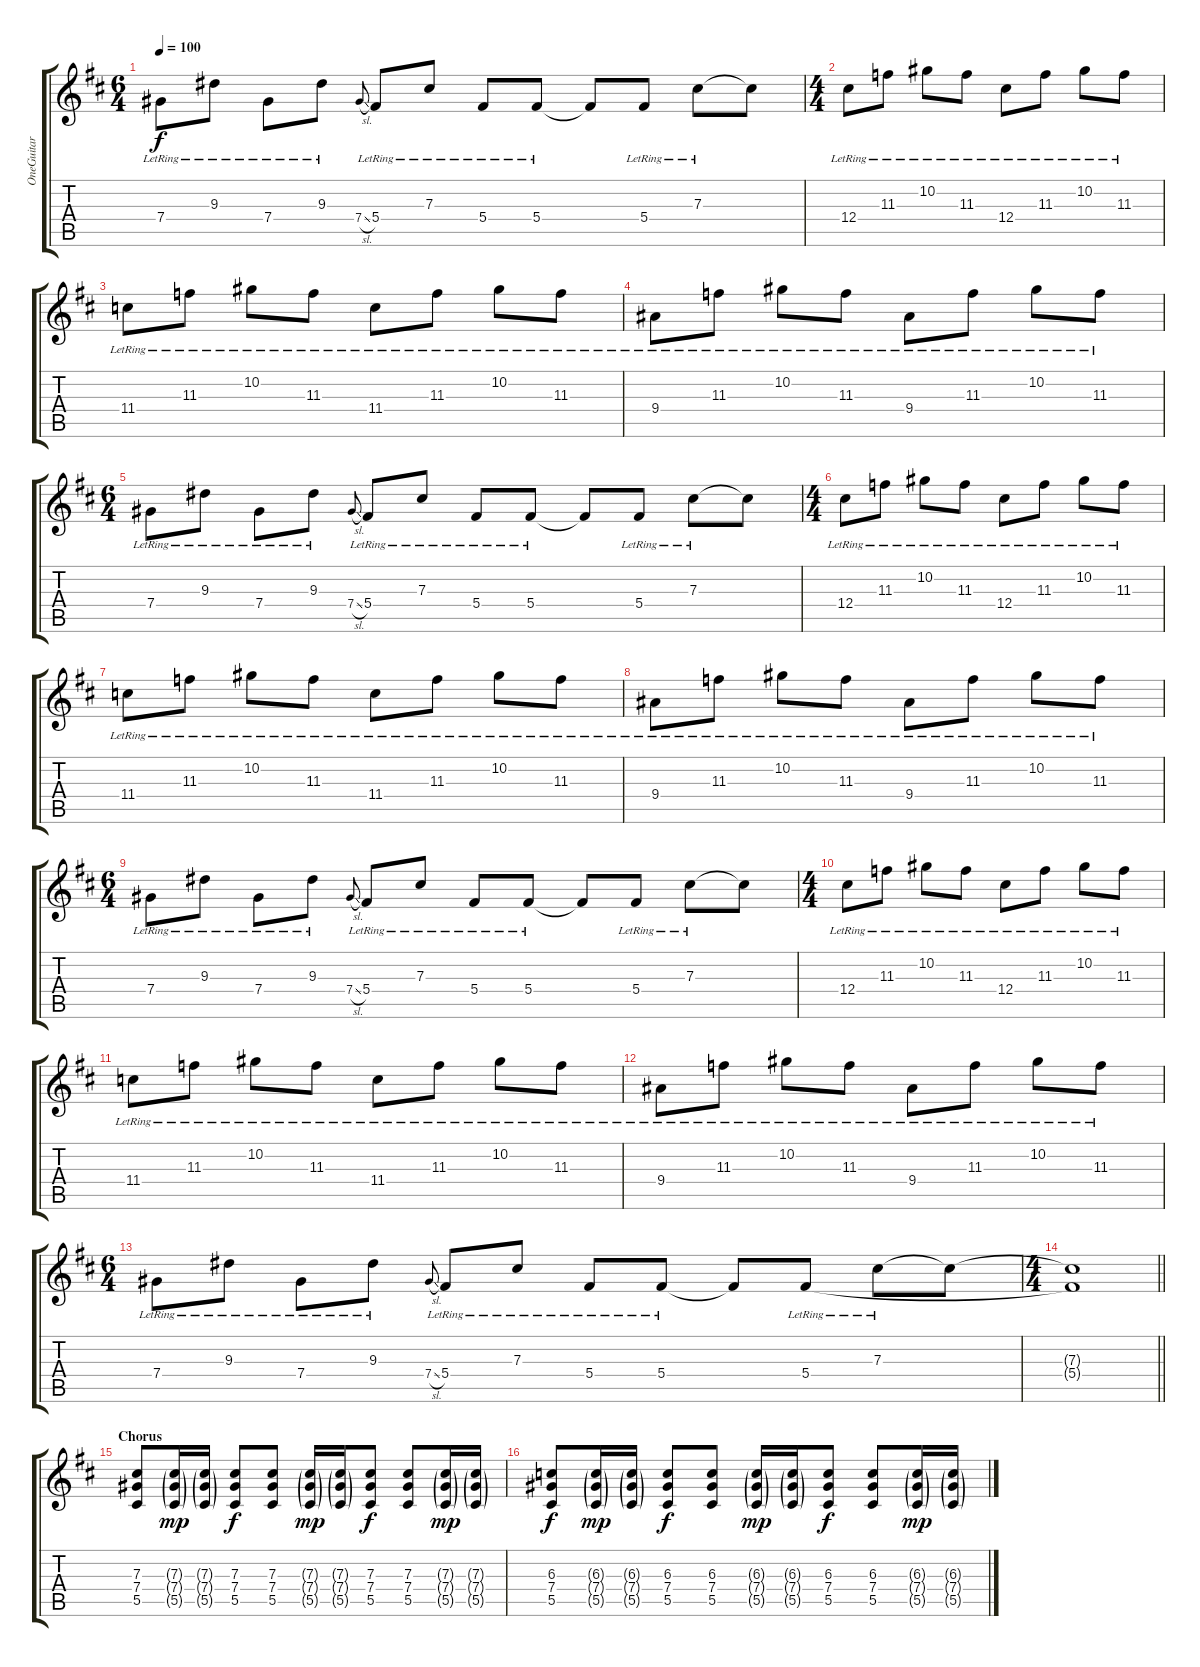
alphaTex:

\track ("OneGuitar" "OneGuitar") {mute instrument acousticguitarsteel}
\staff {score tabs}
\tuning (Eb4 Bb3 Gb3 Db3 Ab2 Eb2) {hide}
\ts (6 4)
\tempo 100
\clef g2
\ks d
7.4{lr}.8{dy f} 9.3{lr}.8 7.4{lr}.8 9.3{lr}.8 7.4{sl}.8{gr onbeat} 5.4{lr}.8 7.3{lr}.8 5.4{lr}.8 5.4{lr}.8 5.4{t}.8 5.4{lr}.8 7.3{lr}.8 7.3{t}.8 |
\ts (4 4)
12.4{lr}.8 11.3{lr}.8 10.2{lr}.8 11.3{lr}.8 12.4{lr}.8 11.3{lr}.8 10.2{lr}.8 11.3{lr}.8 |
11.4{lr}.8 11.3{lr}.8 10.2{lr}.8 11.3{lr}.8 11.4{lr}.8 11.3{lr}.8 10.2{lr}.8 11.3{lr}.8 |
9.4{lr}.8 11.3{lr}.8 10.2{lr}.8 11.3{lr}.8 9.4{lr}.8 11.3{lr}.8 10.2{lr}.8 11.3{lr}.8 |
\ts (6 4)
7.4{lr}.8 9.3{lr}.8 7.4{lr}.8 9.3{lr}.8 7.4{sl}.8{gr onbeat} 5.4{lr}.8 7.3{lr}.8 5.4{lr}.8 5.4{lr}.8 5.4{t}.8 5.4{lr}.8 7.3{lr}.8 7.3{t}.8 |
\ts (4 4)
12.4{lr}.8 11.3{lr}.8 10.2{lr}.8 11.3{lr}.8 12.4{lr}.8 11.3{lr}.8 10.2{lr}.8 11.3{lr}.8 |
11.4{lr}.8 11.3{lr}.8 10.2{lr}.8 11.3{lr}.8 11.4{lr}.8 11.3{lr}.8 10.2{lr}.8 11.3{lr}.8 |
9.4{lr}.8 11.3{lr}.8 10.2{lr}.8 11.3{lr}.8 9.4{lr}.8 11.3{lr}.8 10.2{lr}.8 11.3{lr}.8 |
\ts (6 4)
7.4{lr}.8 9.3{lr}.8 7.4{lr}.8 9.3{lr}.8 7.4{sl}.8{gr onbeat} 5.4{lr}.8 7.3{lr}.8 5.4{lr}.8 5.4{lr}.8 5.4{t}.8 5.4{lr}.8 7.3{lr}.8 7.3{t}.8 |
\ts (4 4)
12.4{lr}.8 11.3{lr}.8 10.2{lr}.8 11.3{lr}.8 12.4{lr}.8 11.3{lr}.8 10.2{lr}.8 11.3{lr}.8 |
11.4{lr}.8 11.3{lr}.8 10.2{lr}.8 11.3{lr}.8 11.4{lr}.8 11.3{lr}.8 10.2{lr}.8 11.3{lr}.8 |
9.4{lr}.8 11.3{lr}.8 10.2{lr}.8 11.3{lr}.8 9.4{lr}.8 11.3{lr}.8 10.2{lr}.8 11.3{lr}.8 |
\ts (6 4)
7.4{lr}.8 9.3{lr}.8 7.4{lr}.8 9.3{lr}.8 7.4{sl}.8{gr onbeat} 5.4{lr}.8 7.3{lr}.8 5.4{lr}.8 5.4{lr}.8 5.4{t}.8 5.4{lr}.8 7.3{lr}.8 7.3{t}.8 |
\ts (4 4)
\barLineRight lightlight
(7.3{t} 5.4{t}).1 |
\section ("" "Chorus")
(7.3 7.4 5.5).8 (7.3{g} 7.4{g} 5.5{g}).16{dy mp} (7.3{g} 7.4{g} 5.5{g}).16 (7.3 7.4 5.5).8{dy f} (7.3 7.4 5.5).8 (7.3{g} 7.4{g} 5.5{g}).16{dy mp} (7.3{g} 7.4{g} 5.5{g}).16 (7.3 7.4 5.5).8{dy f} (7.3 7.4 5.5).8 (7.3{g} 7.4{g} 5.5{g}).16{dy mp} (7.3{g} 7.4{g} 5.5{g}).16 |
(6.3 7.4 5.5).8{dy f} (6.3{g} 7.4{g} 5.5{g}).16{dy mp} (6.3{g} 7.4{g} 5.5{g}).16 (6.3 7.4 5.5).8{dy f} (6.3 7.4 5.5).8 (6.3{g} 7.4{g} 5.5{g}).16{dy mp} (6.3{g} 7.4{g} 5.5{g}).16 (6.3 7.4 5.5).8{dy f} (6.3 7.4 5.5).8 (6.3{g} 7.4{g} 5.5{g}).16{dy mp} (6.3{g} 7.4{g} 5.5{g}).16
